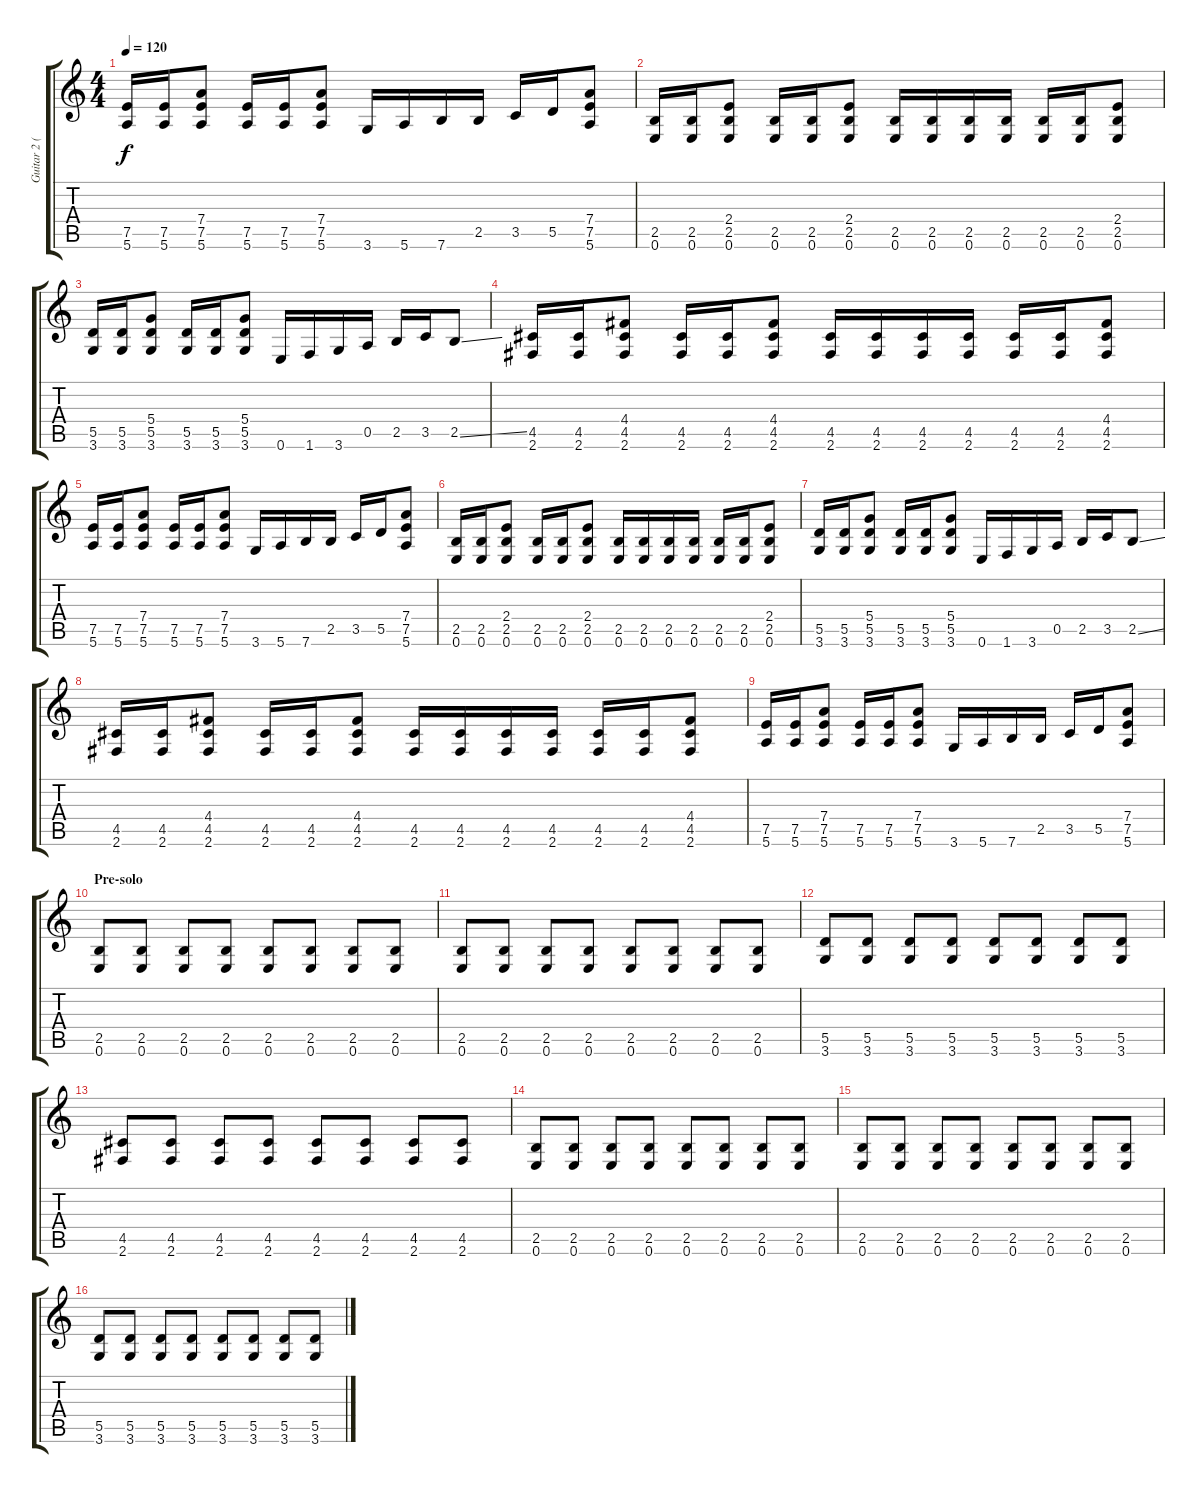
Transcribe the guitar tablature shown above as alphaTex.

\track ("Guitar 2 (rythem)" "Guitar 2 (") {instrument distortionguitar}
\staff {score tabs}
\tuning (E4 B3 G3 D3 A2 E2) {hide}
\ts (4 4)
\tempo 120
\clef g2
\ks c
(7.5 5.6).16{dy f} (7.5 5.6).16 (7.4 7.5 5.6).8 (7.5 5.6).16 (7.5 5.6).16 (7.4 7.5 5.6).8 3.6.16 5.6.16 7.6.16 2.5.16 3.5.16 5.5.16 (7.4 7.5 5.6).8 |
(2.5 0.6).16 (2.5 0.6).16 (2.4 2.5 0.6).8 (2.5 0.6).16 (2.5 0.6).16 (2.4 2.5 0.6).8 (2.5 0.6).16 (2.5 0.6).16 (2.5 0.6).16 (2.5 0.6).16 (2.5 0.6).16 (2.5 0.6).16 (2.4 2.5 0.6).8 |
(5.5 3.6).16 (5.5 3.6).16 (5.4 5.5 3.6).8 (5.5 3.6).16 (5.5 3.6).16 (5.4 5.5 3.6).8 0.6.16 1.6.16 3.6.16 0.5.16 2.5.16 3.5.16 2.5{ss}.8 |
(4.5 2.6).16 (4.5 2.6).16 (4.4 4.5 2.6).8 (4.5 2.6).16 (4.5 2.6).16 (4.4 4.5 2.6).8 (4.5 2.6).16 (4.5 2.6).16 (4.5 2.6).16 (4.5 2.6).16 (4.5 2.6).16 (4.5 2.6).16 (4.4 4.5 2.6).8 |
(7.5 5.6).16 (7.5 5.6).16 (7.4 7.5 5.6).8 (7.5 5.6).16 (7.5 5.6).16 (7.4 7.5 5.6).8 3.6.16 5.6.16 7.6.16 2.5.16 3.5.16 5.5.16 (7.4 7.5 5.6).8 |
(2.5 0.6).16 (2.5 0.6).16 (2.4 2.5 0.6).8 (2.5 0.6).16 (2.5 0.6).16 (2.4 2.5 0.6).8 (2.5 0.6).16 (2.5 0.6).16 (2.5 0.6).16 (2.5 0.6).16 (2.5 0.6).16 (2.5 0.6).16 (2.4 2.5 0.6).8 |
(5.5 3.6).16 (5.5 3.6).16 (5.4 5.5 3.6).8 (5.5 3.6).16 (5.5 3.6).16 (5.4 5.5 3.6).8 0.6.16 1.6.16 3.6.16 0.5.16 2.5.16 3.5.16 2.5{ss}.8 |
(4.5 2.6).16 (4.5 2.6).16 (4.4 4.5 2.6).8 (4.5 2.6).16 (4.5 2.6).16 (4.4 4.5 2.6).8 (4.5 2.6).16 (4.5 2.6).16 (4.5 2.6).16 (4.5 2.6).16 (4.5 2.6).16 (4.5 2.6).16 (4.4 4.5 2.6).8 |
(7.5 5.6).16 (7.5 5.6).16 (7.4 7.5 5.6).8 (7.5 5.6).16 (7.5 5.6).16 (7.4 7.5 5.6).8 3.6.16 5.6.16 7.6.16 2.5.16 3.5.16 5.5.16 (7.4 7.5 5.6).8 |
\section ("" "Pre-solo")
(2.5 0.6).8 (2.5 0.6).8 (2.5 0.6).8 (2.5 0.6).8 (2.5 0.6).8 (2.5 0.6).8 (2.5 0.6).8 (2.5 0.6).8 |
(2.5 0.6).8 (2.5 0.6).8 (2.5 0.6).8 (2.5 0.6).8 (2.5 0.6).8 (2.5 0.6).8 (2.5 0.6).8 (2.5 0.6).8 |
(5.5 3.6).8 (5.5 3.6).8 (5.5 3.6).8 (5.5 3.6).8 (5.5 3.6).8 (5.5 3.6).8 (5.5 3.6).8 (5.5 3.6).8 |
(4.5 2.6).8 (4.5 2.6).8 (4.5 2.6).8 (4.5 2.6).8 (4.5 2.6).8 (4.5 2.6).8 (4.5 2.6).8 (4.5 2.6).8 |
(2.5 0.6).8 (2.5 0.6).8 (2.5 0.6).8 (2.5 0.6).8 (2.5 0.6).8 (2.5 0.6).8 (2.5 0.6).8 (2.5 0.6).8 |
(2.5 0.6).8 (2.5 0.6).8 (2.5 0.6).8 (2.5 0.6).8 (2.5 0.6).8 (2.5 0.6).8 (2.5 0.6).8 (2.5 0.6).8 |
(5.5 3.6).8 (5.5 3.6).8 (5.5 3.6).8 (5.5 3.6).8 (5.5 3.6).8 (5.5 3.6).8 (5.5 3.6).8 (5.5 3.6).8
